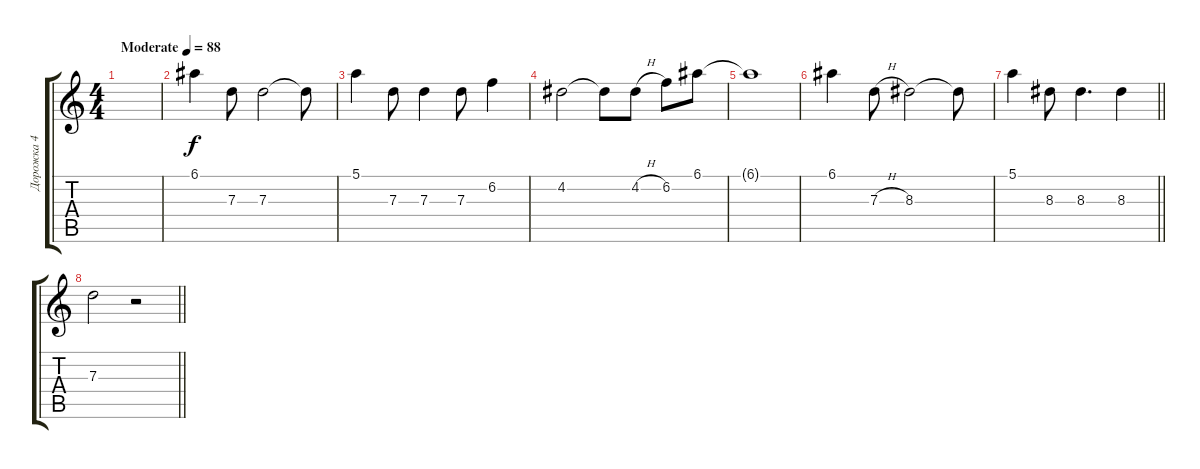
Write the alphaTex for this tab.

\track ("Дорожка 4" "Дорожка 4") {instrument electricguitarclean}
\staff {score tabs}
\tuning (E4 B3 G3 D3 A2 E2) {hide}
\ts (4 4)
\tempo (88 "Moderate")
\clef g2
\ks c
|
6.1.4 7.3.8 7.3.2 7.3{t}.8 |
5.1.4 7.3.8 7.3.4 7.3.8 6.2.4 |
4.2.2 4.2{t}.8 4.2{h}.8 6.2.8 6.1.8 |
6.1{t}.1 |
6.1.4 7.3{h}.8 8.3.2 8.3{t}.8 |
\barLineRight lightlight
5.1.4 8.3.8 8.3.4{d} 8.3.4 |
\barLineRight lightlight
7.3.2 r.2
